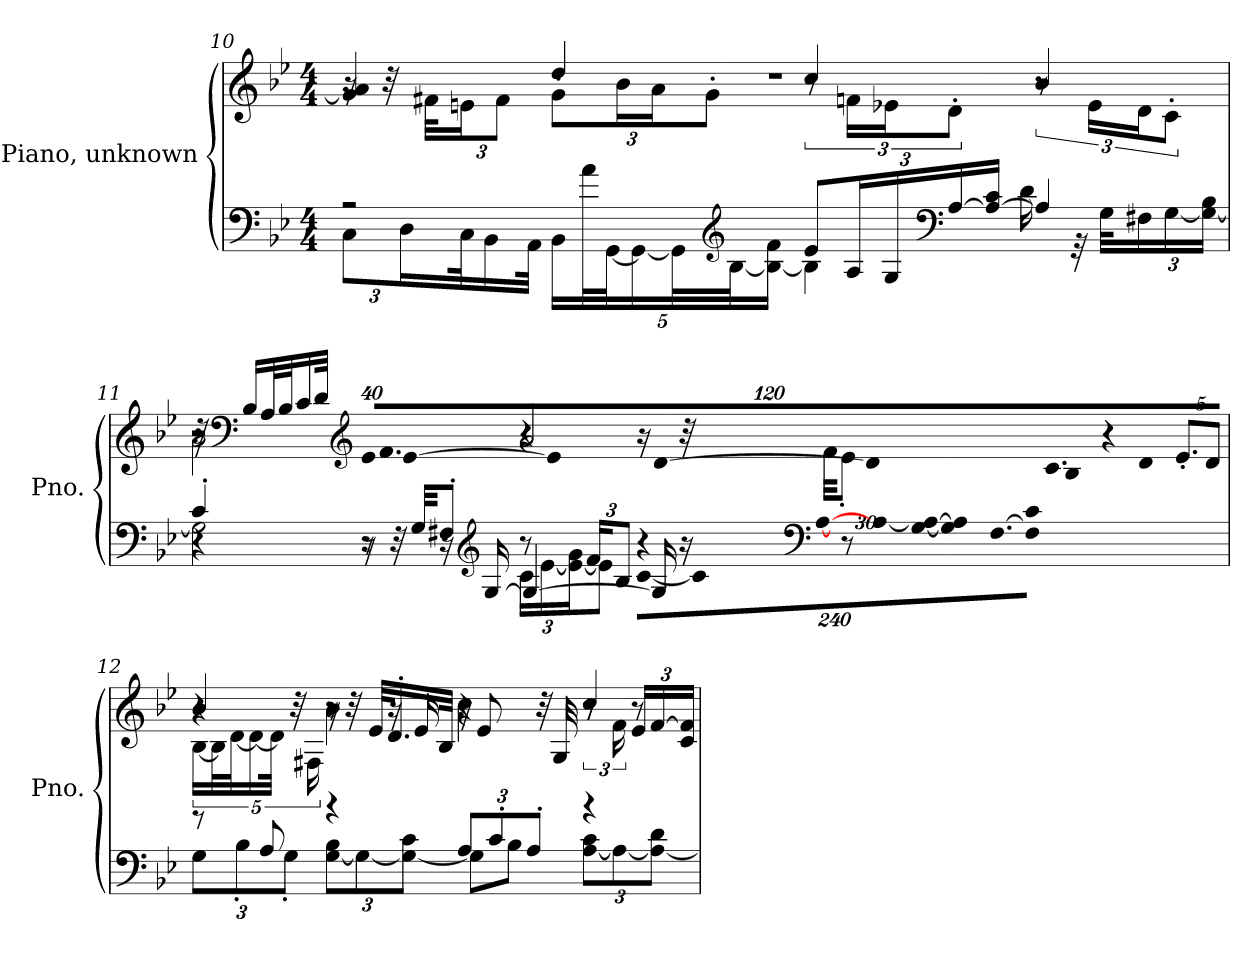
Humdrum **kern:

**kern	**kern
*part1	*part1
*staff2	*staff1
*I"Piano, unknown	*
*I'Pno.	*
!!LO:LB:g=z
*clefF4	*clefG2
*k[b-e-]	*k[b-e-]
*M4/4	*M4/4
=10	=10
*^	*
*	*Xbrackettup	*
*	*	*^
*	*	*	*^
2r	12C\L	1r	4g/] 4a/	16r
.	.	.	.	32r
.	24D\L	.	.	.
.	.	.	.	32f#X\KLL
*	*	*	*	*Xbrackettup
.	32C\K	.	.	24en\J
.	16BB-\	.	.	.
.	.	.	.	12f#\J
.	32AA\JJk	.	.	.
.	20BB-\LL	.	4dd/	12g'\L
.	40a\L	.	.	.
.	[40GG\J	.	.	.
.	.	.	.	24b-\L
.	20GG\_	.	.	.
.	.	.	.	24a\J
.	40GG\L]	.	.	.
.	.	.	.	12g'\J
*clefG2	*	*	*	*
.	[40B-\J	.	.	.
.	20B-\_ 20f\JJ	.	.	.
*	*	*	*	*brackettup
12e-/L	4B-\]	.	4cc/	12r
24A/L	.	.	.	24fn\LL
24G/	.	.	.	24e-X\J
*clefF4	*	*	*	*
[24A/	.	.	.	12d'\J
24A/_ 24c/JJ	.	.	.	.
4A/]	16d\	.	4b-/	12r
.	32r	.	.	.
.	.	.	.	24e-\LL
.	32G\KLL	.	.	.
.	24F#X\	.	.	24d\J
.	[24G\	.	.	12c'\J
.	24G\_ 24B-\JJ	.	.	.
!!LO:LB:g=z	!!	!!
=11	=11	=11	=11	=11
*	*^	*	*	*
4c'/	2G\]	4r	2r	2a\	32r
*	*	*	*clefF4	*	*
.	.	.	.	.	16B-/LL
.	.	.	.	.	32A/L
.	.	.	.	.	32B-/J
.	.	.	.	.	16c/
.	.	.	.	.	32d/JJk
*	*	*	*clefG2	*	*
*	*	*	*	*	*Xbrackettup
!	!	!	!	!	!LO:N:vis=32
16r	.	8r	.	.	640%23e-/LLL
!	!	!	!	!	!LO:N:vis=32.
.	.	.	.	.	1920%103f/
32r	.	.	.	.	.
!	!	!	!	!	!LO:N:vis=64
.	.	.	.	.	[960%17e-/L
32G/KKL	.	.	.	.	.
!	!	!	!	!	!LO:N:vis=64
.	.	.	.	.	960%17e-/]
!	!	!	!	!	!LO:N:vis=64
8F#X'/J	.	16r	.	.	[960%17d/
!	!	!	!	!	!LO:N:vis=64
.	.	.	.	.	960%17d/J]
.	.	.	.	.	1920ryy
!	!	!	!	!	!LO:N:vis=32.
.	.	.	.	.	1920%103c/
*clefG2	*	*	*	*	*
.	.	[16G/	.	.	.
!	!	!	!	!	!LO:N:vis=32
.	.	.	.	.	640%23B-/JJJ
8r	24c\LL	4G/_	2a/	4r	.
*	*	*	*	*	*brackettup
.	.	.	.	.	5r
.	[24e-\	.	.	.	.
.	24e-\_ 24g\J	.	.	.	.
24f/KL	8e-\J]	.	.	.	.
12B-/J	.	.	.	.	.
.	.	.	.	.	20d/
!	!LO:N:vis=16	!	!	!	!
4r	[1920%137c\LL	16G/]	.	16r	.
.	.	.	.	.	10.e-'/L
.	.	16r	.	32r	.
!	!LO:N:vis=64	!	!	!	!
.	960%17c\LL]	.	.	.	.
*clefF4	*	*	*	*	*
!	!LO:N:vis=64	!	!	!	!
.	[960%17A\	.	.	.	.
.	.	.	.	32f\KKL	.
.	1920ryy	.	.	.	.
!	!LO:N:vis=64	!	!	!	!
.	960%17A\_	.	.	.	.
!	!LO:N:vis=64	!	!	!	!
.	[960%17G\ 960%17A\_	8r	.	8e-'\J	.
!	!LO:N:vis=64	!	!	!	!
.	960%17G\] 960%17A\]J	.	.	.	.
.	.	.	.	.	10d/J
.	1920ryy	.	.	.	.
!	!LO:N:vis=32.	!	!	!	!
.	[1920%103F#\	.	.	.	.
!	!LO:N:vis=32	!	!	!	!
.	640%23F#\] 640%23c\JJJ	.	.	.	.
1920ryy	.	1920ryy	1920ryy	1920ryy	.
*	*v	*v	*	*	*
!!LO:LB:g=z	!!	!!
=12	=12	=12	=12	=12
8r	12G\L	4r	[20B-\LL	4b-/
.	.	.	40B-\L]	.
.	.	.	[40d\J	.
.	12B-'\	.	.	.
.	.	.	20d\_	.
8A/	.	.	.	.
.	.	.	40d\JJk]	.
.	12G'\J	.	.	.
.	.	.	40r	.
.	.	.	20F#X\	.
4r	[12G\ 12B-\L	8r	4b-\	16r
.	.	.	.	32r
.	12G\_	.	.	.
.	.	.	.	32e-/KLL
.	.	16r	.	16.d'/
.	12G\_ 12c\J	.	.	.
.	.	16e-/	.	.
.	.	.	.	32B-/JJk
12A/L	8G\L]	4r	4cc\	16r
.	.	.	.	8e-/
12c'/	.	.	.	.
.	8B-\J	.	.	.
12A'/J	.	.	.	.
.	.	.	.	32r
.	.	.	.	32G/
4r	[12A\ 12c\L	4cc/	12r	8r
.	12A\_	.	24f\	.
*	*	*	*	*Xbrackettup
.	.	.	8r	24e-/LL
.	12A\_ 12d\J	.	.	[24f/
.	.	.	.	24c/ 24f/]JJ
*v	*v	*	*	*
*	*v	*v	*v
=	=
*-	*-
